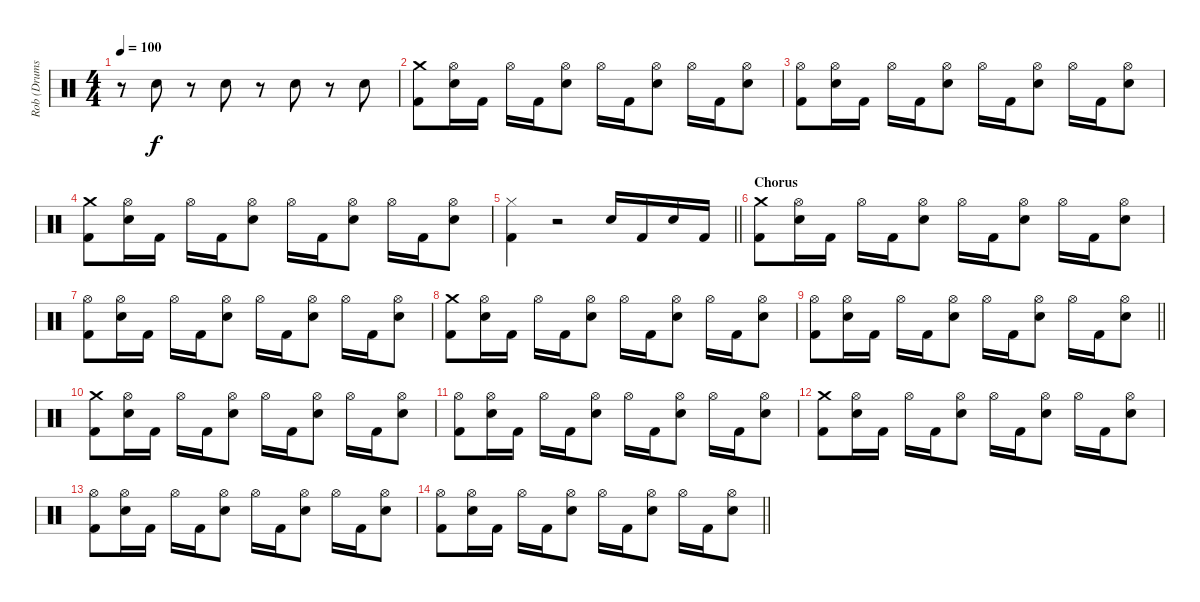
\track ("Rob (Drums)" "Rob (Drums") {instrument percussion}
\staff {score}
\articulation defaults
\ts (4 4)
\tempo 100
\clef neutral
\ks c
r.8{dy f} "Electric Snare (hit)".8 r.8 "Electric Snare (hit)".8 r.8 "Electric Snare (hit)".8 r.8 "Electric Snare (hit)".8 |
("Crash medium (hit)" "Kick (hit) 2").8 ("Hi-Hat (open)" "Electric Snare (hit)").16 "Kick (hit) 2".16 "Hi-Hat (open)".16 "Kick (hit) 2".16 ("Hi-Hat (open)" "Electric Snare (hit)").8 "Hi-Hat (open)".16 "Kick (hit) 2".16 ("Hi-Hat (open)" "Electric Snare (hit)").8 "Hi-Hat (open)".16 "Kick (hit) 2".16 ("Hi-Hat (open)" "Electric Snare (hit)").8 |
("Hi-Hat (open)" "Kick (hit) 2").8 ("Hi-Hat (open)" "Electric Snare (hit)").16 "Kick (hit) 2".16 "Hi-Hat (open)".16 "Kick (hit) 2".16 ("Hi-Hat (open)" "Electric Snare (hit)").8 "Hi-Hat (open)".16 "Kick (hit) 2".16 ("Hi-Hat (open)" "Electric Snare (hit)").8 "Hi-Hat (open)".16 "Kick (hit) 2".16 ("Hi-Hat (open)" "Electric Snare (hit)").8 |
("Crash medium (hit)" "Kick (hit) 2").8 ("Hi-Hat (open)" "Electric Snare (hit)").16 "Kick (hit) 2".16 "Hi-Hat (open)".16 "Kick (hit) 2".16 ("Hi-Hat (open)" "Electric Snare (hit)").8 "Hi-Hat (open)".16 "Kick (hit) 2".16 ("Hi-Hat (open)" "Electric Snare (hit)").8 "Hi-Hat (open)".16 "Kick (hit) 2".16 ("Hi-Hat (open)" "Electric Snare (hit)").8 |
\barLineRight lightlight
("Hi-Hat (closed)" "Kick (hit) 2").4 r.2 "Electric Snare (hit)".16 "Kick (hit) 2".16 "Electric Snare (hit)".16 "Kick (hit) 2".16 |
\section ("" "Chorus")
("Crash medium (hit)" "Kick (hit) 2").8 ("Hi-Hat (open)" "Electric Snare (hit)").16 "Kick (hit) 2".16 "Hi-Hat (open)".16 "Kick (hit) 2".16 ("Hi-Hat (open)" "Electric Snare (hit)").8 "Hi-Hat (open)".16 "Kick (hit) 2".16 ("Hi-Hat (open)" "Electric Snare (hit)").8 "Hi-Hat (open)".16 "Kick (hit) 2".16 ("Hi-Hat (open)" "Electric Snare (hit)").8 |
("Hi-Hat (open)" "Kick (hit) 2").8 ("Hi-Hat (open)" "Electric Snare (hit)").16 "Kick (hit) 2".16 "Hi-Hat (open)".16 "Kick (hit) 2".16 ("Hi-Hat (open)" "Electric Snare (hit)").8 "Hi-Hat (open)".16 "Kick (hit) 2".16 ("Hi-Hat (open)" "Electric Snare (hit)").8 "Hi-Hat (open)".16 "Kick (hit) 2".16 ("Hi-Hat (open)" "Electric Snare (hit)").8 |
("Crash medium (hit)" "Kick (hit) 2").8 ("Hi-Hat (open)" "Electric Snare (hit)").16 "Kick (hit) 2".16 "Hi-Hat (open)".16 "Kick (hit) 2".16 ("Hi-Hat (open)" "Electric Snare (hit)").8 "Hi-Hat (open)".16 "Kick (hit) 2".16 ("Hi-Hat (open)" "Electric Snare (hit)").8 "Hi-Hat (open)".16 "Kick (hit) 2".16 ("Hi-Hat (open)" "Electric Snare (hit)").8 |
\barLineRight lightlight
("Hi-Hat (open)" "Kick (hit) 2").8 ("Hi-Hat (open)" "Electric Snare (hit)").16 "Kick (hit) 2".16 "Hi-Hat (open)".16 "Kick (hit) 2".16 ("Hi-Hat (open)" "Electric Snare (hit)").8 "Hi-Hat (open)".16 "Kick (hit) 2".16 ("Hi-Hat (open)" "Electric Snare (hit)").8 "Hi-Hat (open)".16 "Kick (hit) 2".16 ("Hi-Hat (open)" "Electric Snare (hit)").8 |
("Crash medium (hit)" "Kick (hit) 2").8 ("Hi-Hat (open)" "Electric Snare (hit)").16 "Kick (hit) 2".16 "Hi-Hat (open)".16 "Kick (hit) 2".16 ("Hi-Hat (open)" "Electric Snare (hit)").8 "Hi-Hat (open)".16 "Kick (hit) 2".16 ("Hi-Hat (open)" "Electric Snare (hit)").8 "Hi-Hat (open)".16 "Kick (hit) 2".16 ("Hi-Hat (open)" "Electric Snare (hit)").8 |
("Hi-Hat (open)" "Kick (hit) 2").8 ("Hi-Hat (open)" "Electric Snare (hit)").16 "Kick (hit) 2".16 "Hi-Hat (open)".16 "Kick (hit) 2".16 ("Hi-Hat (open)" "Electric Snare (hit)").8 "Hi-Hat (open)".16 "Kick (hit) 2".16 ("Hi-Hat (open)" "Electric Snare (hit)").8 "Hi-Hat (open)".16 "Kick (hit) 2".16 ("Hi-Hat (open)" "Electric Snare (hit)").8 |
("Crash medium (hit)" "Kick (hit) 2").8 ("Hi-Hat (open)" "Electric Snare (hit)").16 "Kick (hit) 2".16 "Hi-Hat (open)".16 "Kick (hit) 2".16 ("Hi-Hat (open)" "Electric Snare (hit)").8 "Hi-Hat (open)".16 "Kick (hit) 2".16 ("Hi-Hat (open)" "Electric Snare (hit)").8 "Hi-Hat (open)".16 "Kick (hit) 2".16 ("Hi-Hat (open)" "Electric Snare (hit)").8 |
("Hi-Hat (open)" "Kick (hit) 2").8 ("Hi-Hat (open)" "Electric Snare (hit)").16 "Kick (hit) 2".16 "Hi-Hat (open)".16 "Kick (hit) 2".16 ("Hi-Hat (open)" "Electric Snare (hit)").8 "Hi-Hat (open)".16 "Kick (hit) 2".16 ("Hi-Hat (open)" "Electric Snare (hit)").8 "Hi-Hat (open)".16 "Kick (hit) 2".16 ("Hi-Hat (open)" "Electric Snare (hit)").8 |
\barLineRight lightlight
("Hi-Hat (open)" "Kick (hit) 2").8 ("Hi-Hat (open)" "Electric Snare (hit)").16 "Kick (hit) 2".16 "Hi-Hat (open)".16 "Kick (hit) 2".16 ("Hi-Hat (open)" "Electric Snare (hit)").8 "Hi-Hat (open)".16 "Kick (hit) 2".16 ("Hi-Hat (open)" "Electric Snare (hit)").8 "Hi-Hat (open)".16 "Kick (hit) 2".16 ("Hi-Hat (open)" "Electric Snare (hit)").8
